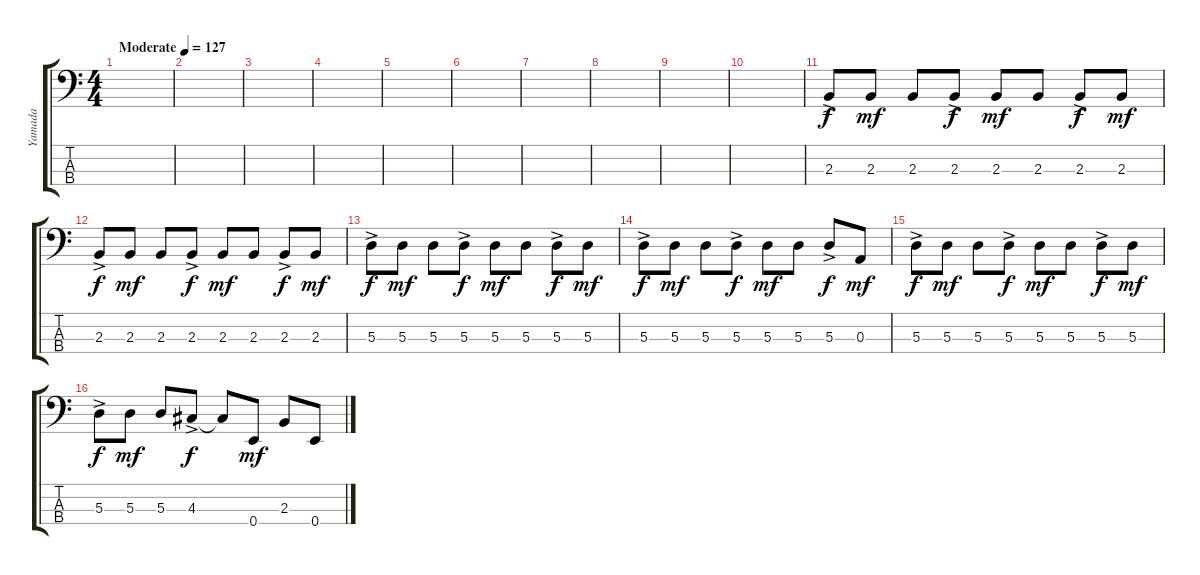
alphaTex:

\track ("Yamada" "Yamada") {instrument electricbasspick}
\staff {score tabs}
\tuning (G2 D2 A1 E1) {hide}
\ts (4 4)
\tempo (127 "Moderate")
\clef f4
\ks c
|
|
|
|
|
|
|
|
|
|
2.3{ac}.8 2.3.8{dy mf} 2.3.8 2.3{ac}.8{dy f} 2.3.8{dy mf} 2.3.8 2.3{ac}.8{dy f} 2.3.8{dy mf} |
2.3{ac}.8{dy f} 2.3.8{dy mf} 2.3.8 2.3{ac}.8{dy f} 2.3.8{dy mf} 2.3.8 2.3{ac}.8{dy f} 2.3.8{dy mf} |
5.3{ac}.8{dy f} 5.3.8{dy mf} 5.3.8 5.3{ac}.8{dy f} 5.3.8{dy mf} 5.3.8 5.3{ac}.8{dy f} 5.3.8{dy mf} |
5.3{ac}.8{dy f} 5.3.8{dy mf} 5.3.8 5.3{ac}.8{dy f} 5.3.8{dy mf} 5.3.8 5.3{ac}.8{dy f} 0.3.8{dy mf} |
5.3{ac}.8{dy f} 5.3.8{dy mf} 5.3.8 5.3{ac}.8{dy f} 5.3.8{dy mf} 5.3.8 5.3{ac}.8{dy f} 5.3.8{dy mf} |
5.3{ac}.8{dy f} 5.3.8{dy mf} 5.3.8 4.3{ac}.8{dy f} 4.3{t}.8 0.4.8{dy mf} 2.3.8 0.4.8
